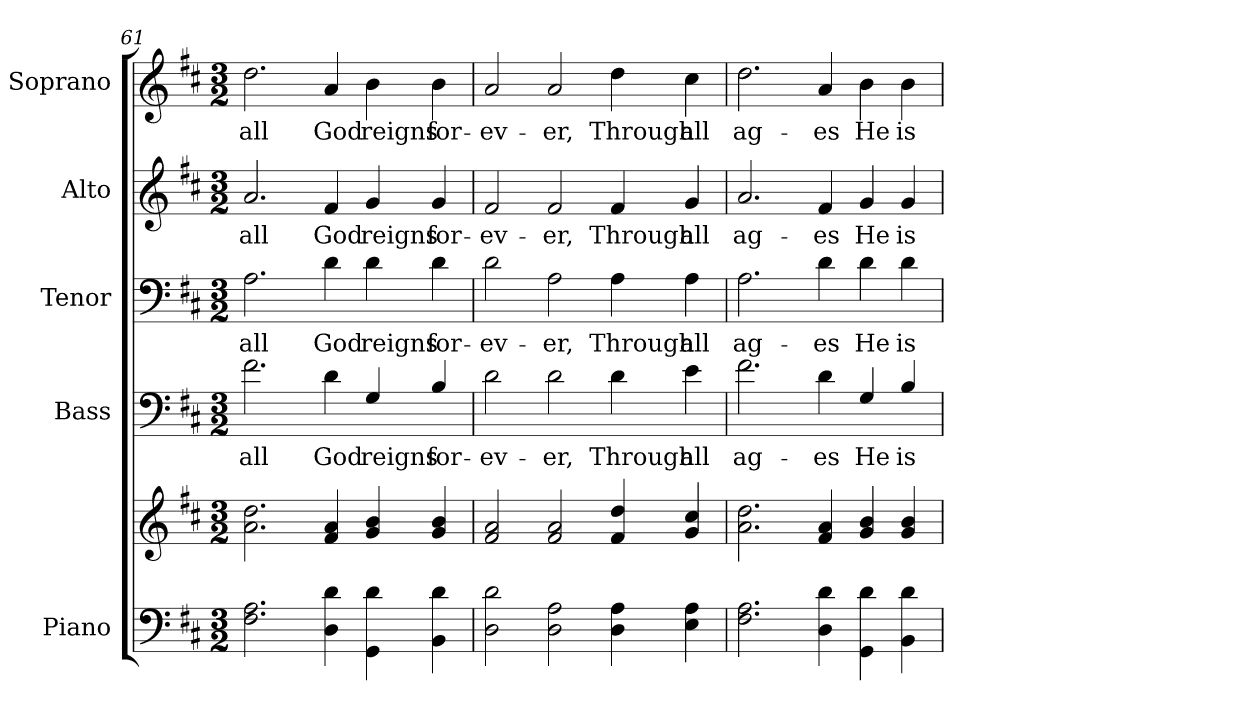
**kern	**kern	**kern	**text	**kern	**text	**kern	**text	**kern	**text
*part5	*part5	*part4	*part4	*part3	*part3	*part2	*part2	*part1	*part1
*staff6	*staff5	*staff4	*staff4	*staff3	*staff3	*staff2	*staff2	*staff1	*staff1
*I"Piano	*	*I"Bass	*	*I"Tenor	*	*I"Alto	*	*I"Soprano	*
*I'Pno.	*	*I'B.	*	*I'T.	*	*I'A.	*	*I'S.	*
!!LO:PB:g=z
*clefF4	*clefG2	*clefF4	*	*clefF4	*	*clefG2	*	*clefG2	*
*	*	*ITrd7c12	*	*	*	*	*	*	*
*k[f#c#]	*k[f#c#]	*k[f#c#]	*	*k[f#c#]	*	*k[f#c#]	*	*k[f#c#]	*
*D:	*D:	*D:	*	*D:	*	*D:	*	*D:	*
*M3/2	*M3/2	*M3/2	*	*M3/2	*	*M3/2	*	*M3/2	*
=61	=61	=61	=61	=61	=61	=61	=61	=61	=61
!	!	!	!LO:LY:b:color=#000000	!	!	!	!	!	!
!	!	!	!	!	!LO:LY:b:color=#000000	!	!	!	!
!	!	!	!	!	!	!	!LO:LY:b:color=#000000	!	!
!	!	!	!	!	!	!	!	!	!LO:LY:b:color=#000000
2.F#i\ 2.Ai	2.ai\ 2.ddi	2.F#i\	all	2.Ai\	all	2.ai/	all	2.ddi\	all
!	!	!	!LO:LY:b:color=#000000	!	!	!	!	!	!
!	!	!	!	!	!LO:LY:b:color=#000000	!	!	!	!
!	!	!	!	!	!	!	!LO:LY:b:color=#000000	!	!
!	!	!	!	!	!	!	!	!	!LO:LY:b:color=#000000
4Di\ 4di	4f#i/ 4ai	4Di\	God	4di\	God	4f#i/	God	4ai/	God
!	!	!	!LO:LY:b:color=#000000	!	!	!	!	!	!
!	!	!	!	!	!LO:LY:b:color=#000000	!	!	!	!
!	!	!	!	!	!	!	!LO:LY:b:color=#000000	!	!
!	!	!	!	!	!	!	!	!	!LO:LY:b:color=#000000
4GGi\ 4di	4gi/ 4bi	4GGi/	reigns	4di\	reigns	4gi/	reigns	4bi\	reigns
!	!	!	!LO:LY:b:color=#000000	!	!	!	!	!	!
!	!	!	!	!	!LO:LY:b:color=#000000	!	!	!	!
!	!	!	!	!	!	!	!LO:LY:b:color=#000000	!	!
!	!	!	!	!	!	!	!	!	!LO:LY:b:color=#000000
4BBi\ 4di	4gi/ 4bi	4BBi/	for-	4di\	for-	4gi/	for-	4bi\	for-
=62	=62	=62	=62	=62	=62	=62	=62	=62	=62
!	!	!	!LO:LY:b:color=#000000	!	!	!	!	!	!
!	!	!	!	!	!LO:LY:b:color=#000000	!	!	!	!
!	!	!	!	!	!	!	!LO:LY:b:color=#000000	!	!
!	!	!	!	!	!	!	!	!	!LO:LY:b:color=#000000
2Di\ 2di	2f#i/ 2ai	2Di\	-ev-	2di\	-ev-	2f#i/	-ev-	2ai/	-ev-
!	!	!	!LO:LY:b:color=#000000	!	!	!	!	!	!
!	!	!	!	!	!LO:LY:b:color=#000000	!	!	!	!
!	!	!	!	!	!	!	!LO:LY:b:color=#000000	!	!
!	!	!	!	!	!	!	!	!	!LO:LY:b:color=#000000
2Di\ 2Ai	2f#i/ 2ai	2Di\	-er,	2Ai\	-er,	2f#i/	-er,	2ai/	-er,
!	!	!	!LO:LY:b:color=#000000	!	!	!	!	!	!
!	!	!	!	!	!LO:LY:b:color=#000000	!	!	!	!
!	!	!	!	!	!	!	!LO:LY:b:color=#000000	!	!
!	!	!	!	!	!	!	!	!	!LO:LY:b:color=#000000
4Di\ 4Ai	4f#i/ 4ddi	4Di\	Through	4Ai\	Through	4f#i/	Through	4ddi\	Through
!	!	!	!LO:LY:b:color=#000000	!	!	!	!	!	!
!	!	!	!	!	!LO:LY:b:color=#000000	!	!	!	!
!	!	!	!	!	!	!	!LO:LY:b:color=#000000	!	!
!	!	!	!	!	!	!	!	!	!LO:LY:b:color=#000000
4Ei\ 4Ai	4gi/ 4cc#i	4Ei\	all	4Ai\	all	4gi/	all	4cc#i\	all
!!LO:PB:g=z
=63	=63	=63	=63	=63	=63	=63	=63	=63	=63
!	!	!	!LO:LY:b:color=#000000	!	!	!	!	!	!
!	!	!	!	!	!LO:LY:b:color=#000000	!	!	!	!
!	!	!	!	!	!	!	!LO:LY:b:color=#000000	!	!
!	!	!	!	!	!	!	!	!	!LO:LY:b:color=#000000
2.F#i\ 2.Ai	2.ai\ 2.ddi	2.F#i\	ag-	2.Ai\	ag-	2.ai/	ag-	2.ddi\	ag-
!	!	!	!LO:LY:b:color=#000000	!	!	!	!	!	!
!	!	!	!	!	!LO:LY:b:color=#000000	!	!	!	!
!	!	!	!	!	!	!	!LO:LY:b:color=#000000	!	!
!	!	!	!	!	!	!	!	!	!LO:LY:b:color=#000000
4Di\ 4di	4f#i/ 4ai	4Di\	-es	4di\	-es	4f#i/	-es	4ai/	-es
!	!	!	!LO:LY:b:color=#000000	!	!	!	!	!	!
!	!	!	!	!	!LO:LY:b:color=#000000	!	!	!	!
!	!	!	!	!	!	!	!LO:LY:b:color=#000000	!	!
!	!	!	!	!	!	!	!	!	!LO:LY:b:color=#000000
4GGi\ 4di	4gi/ 4bi	4GGi/	He	4di\	He	4gi/	He	4bi\	He
!	!	!	!LO:LY:b:color=#000000	!	!	!	!	!	!
!	!	!	!	!	!LO:LY:b:color=#000000	!	!	!	!
!	!	!	!	!	!	!	!LO:LY:b:color=#000000	!	!
!	!	!	!	!	!	!	!	!	!LO:LY:b:color=#000000
4BBi\ 4di	4gi/ 4bi	4BBi/	is	4di\	is	4gi/	is	4bi\	is
=	=	=	=	=	=	=	=	=	=
*-	*-	*-	*-	*-	*-	*-	*-	*-	*-
